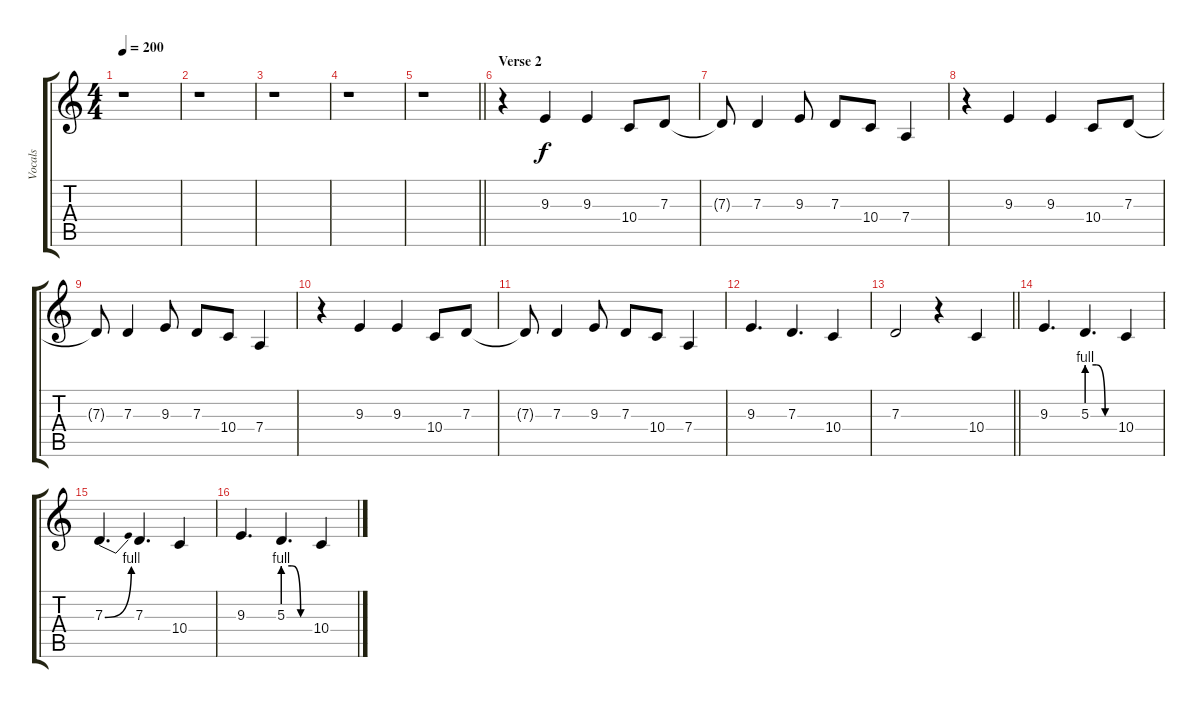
\track ("Vocals" "Vocals") {instrument lead2sawtooth}
\staff {score tabs}
\tuning (E4 B3 G3 D3 A2 E2) {hide}
\ts (4 4)
\tempo 200
\clef g2
\ks c
r.1{dy f} |
r.1 |
r.1 |
r.1 |
\barLineRight lightlight
r.1 |
\section ("" "Verse 2")
r.4 9.3.4 9.3.4 10.4.8 7.3.8 |
7.3{t}.8 7.3.4 9.3.8 7.3.8 10.4.8 7.4.4 |
r.4 9.3.4 9.3.4 10.4.8 7.3.8 |
7.3{t}.8 7.3.4 9.3.8 7.3.8 10.4.8 7.4.4 |
r.4 9.3.4 9.3.4 10.4.8 7.3.8 |
7.3{t}.8 7.3.4 9.3.8 7.3.8 10.4.8 7.4.4 |
9.3.4{d} 7.3.4{d} 10.4.4 |
\barLineRight lightlight
7.3.2 r.4 10.4.4 |
\section ("" "")
9.3.4{d} 5.3{be (custom 0 4 20 4 40 0 60 0)}.4{d} 10.4.4 |
7.3{be (bend 0 0 60 4)}.4{d} 7.3.4{d} 10.4.4 |
9.3.4{d} 5.3{be (custom 0 4 20 4 40 0 60 0)}.4{d} 10.4.4
